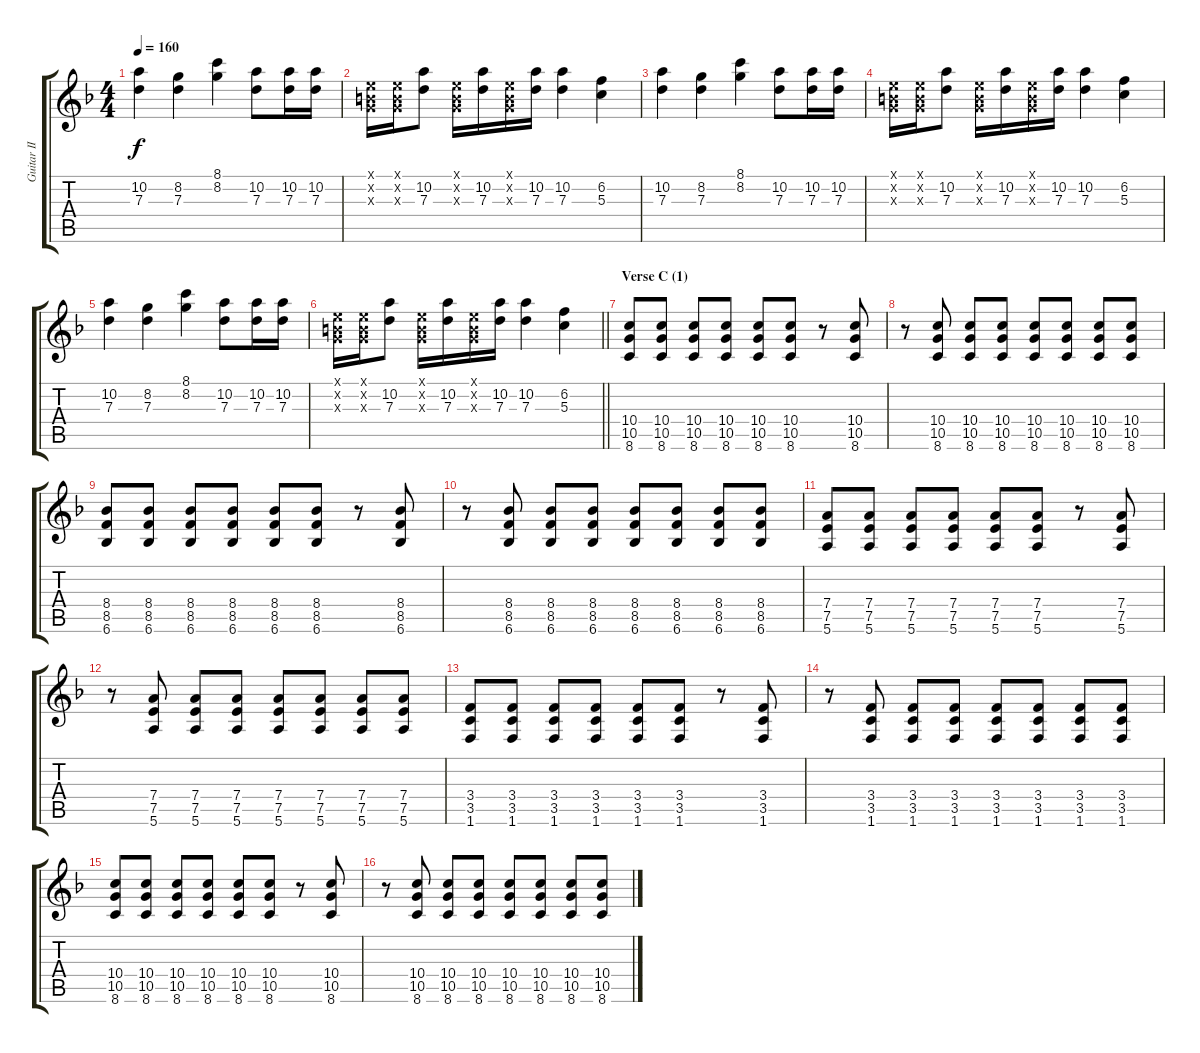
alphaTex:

\track ("Guitar II (Aiji)" "Guitar II ") {instrument electricguitarjazz}
\staff {score tabs}
\tuning (E4 B3 G3 D3 A2 E2) {hide}
\ts (4 4)
\tempo 160
\clef g2
\ks f
(10.2 7.3).4{dy f} (8.2 7.3).4 (8.1 8.2).4 (10.2 7.3).8 (10.2 7.3).16 (10.2 7.3).16 |
(0.1{x} 0.2{x} 0.3{x}).16 (0.1{x} 0.2{x} 0.3{x}).16 (10.2 7.3).8 (0.1{x} 0.2{x} 0.3{x}).16 (10.2 7.3).16 (0.1{x} 0.2{x} 0.3{x}).16 (10.2 7.3).16 (10.2 7.3).4 (6.2 5.3).4 |
(10.2 7.3).4 (8.2 7.3).4 (8.1 8.2).4 (10.2 7.3).8 (10.2 7.3).16 (10.2 7.3).16 |
(0.1{x} 0.2{x} 0.3{x}).16 (0.1{x} 0.2{x} 0.3{x}).16 (10.2 7.3).8 (0.1{x} 0.2{x} 0.3{x}).16 (10.2 7.3).16 (0.1{x} 0.2{x} 0.3{x}).16 (10.2 7.3).16 (10.2 7.3).4 (6.2 5.3).4 |
(10.2 7.3).4 (8.2 7.3).4 (8.1 8.2).4 (10.2 7.3).8 (10.2 7.3).16 (10.2 7.3).16 |
\barLineRight lightlight
(0.1{x} 0.2{x} 0.3{x}).16 (0.1{x} 0.2{x} 0.3{x}).16 (10.2 7.3).8 (0.1{x} 0.2{x} 0.3{x}).16 (10.2 7.3).16 (0.1{x} 0.2{x} 0.3{x}).16 (10.2 7.3).16 (10.2 7.3).4 (6.2 5.3).4 |
\section ("" "Verse C (1)")
(10.4 10.5 8.6).8 (10.4 10.5 8.6).8 (10.4 10.5 8.6).8 (10.4 10.5 8.6).8 (10.4 10.5 8.6).8 (10.4 10.5 8.6).8 r.8 (10.4 10.5 8.6).8 |
r.8 (10.4 10.5 8.6).8 (10.4 10.5 8.6).8 (10.4 10.5 8.6).8 (10.4 10.5 8.6).8 (10.4 10.5 8.6).8 (10.4 10.5 8.6).8 (10.4 10.5 8.6).8 |
(8.4 8.5 6.6).8 (8.4 8.5 6.6).8 (8.4 8.5 6.6).8 (8.4 8.5 6.6).8 (8.4 8.5 6.6).8 (8.4 8.5 6.6).8 r.8 (8.4 8.5 6.6).8 |
r.8 (8.4 8.5 6.6).8 (8.4 8.5 6.6).8 (8.4 8.5 6.6).8 (8.4 8.5 6.6).8 (8.4 8.5 6.6).8 (8.4 8.5 6.6).8 (8.4 8.5 6.6).8 |
(7.4 7.5 5.6).8 (7.4 7.5 5.6).8 (7.4 7.5 5.6).8 (7.4 7.5 5.6).8 (7.4 7.5 5.6).8 (7.4 7.5 5.6).8 r.8 (7.4 7.5 5.6).8 |
r.8 (7.4 7.5 5.6).8 (7.4 7.5 5.6).8 (7.4 7.5 5.6).8 (7.4 7.5 5.6).8 (7.4 7.5 5.6).8 (7.4 7.5 5.6).8 (7.4 7.5 5.6).8 |
(3.4 3.5 1.6).8 (3.4 3.5 1.6).8 (3.4 3.5 1.6).8 (3.4 3.5 1.6).8 (3.4 3.5 1.6).8 (3.4 3.5 1.6).8 r.8 (3.4 3.5 1.6).8 |
r.8 (3.4 3.5 1.6).8 (3.4 3.5 1.6).8 (3.4 3.5 1.6).8 (3.4 3.5 1.6).8 (3.4 3.5 1.6).8 (3.4 3.5 1.6).8 (3.4 3.5 1.6).8 |
(10.4 10.5 8.6).8 (10.4 10.5 8.6).8 (10.4 10.5 8.6).8 (10.4 10.5 8.6).8 (10.4 10.5 8.6).8 (10.4 10.5 8.6).8 r.8 (10.4 10.5 8.6).8 |
r.8 (10.4 10.5 8.6).8 (10.4 10.5 8.6).8 (10.4 10.5 8.6).8 (10.4 10.5 8.6).8 (10.4 10.5 8.6).8 (10.4 10.5 8.6).8 (10.4 10.5 8.6).8
